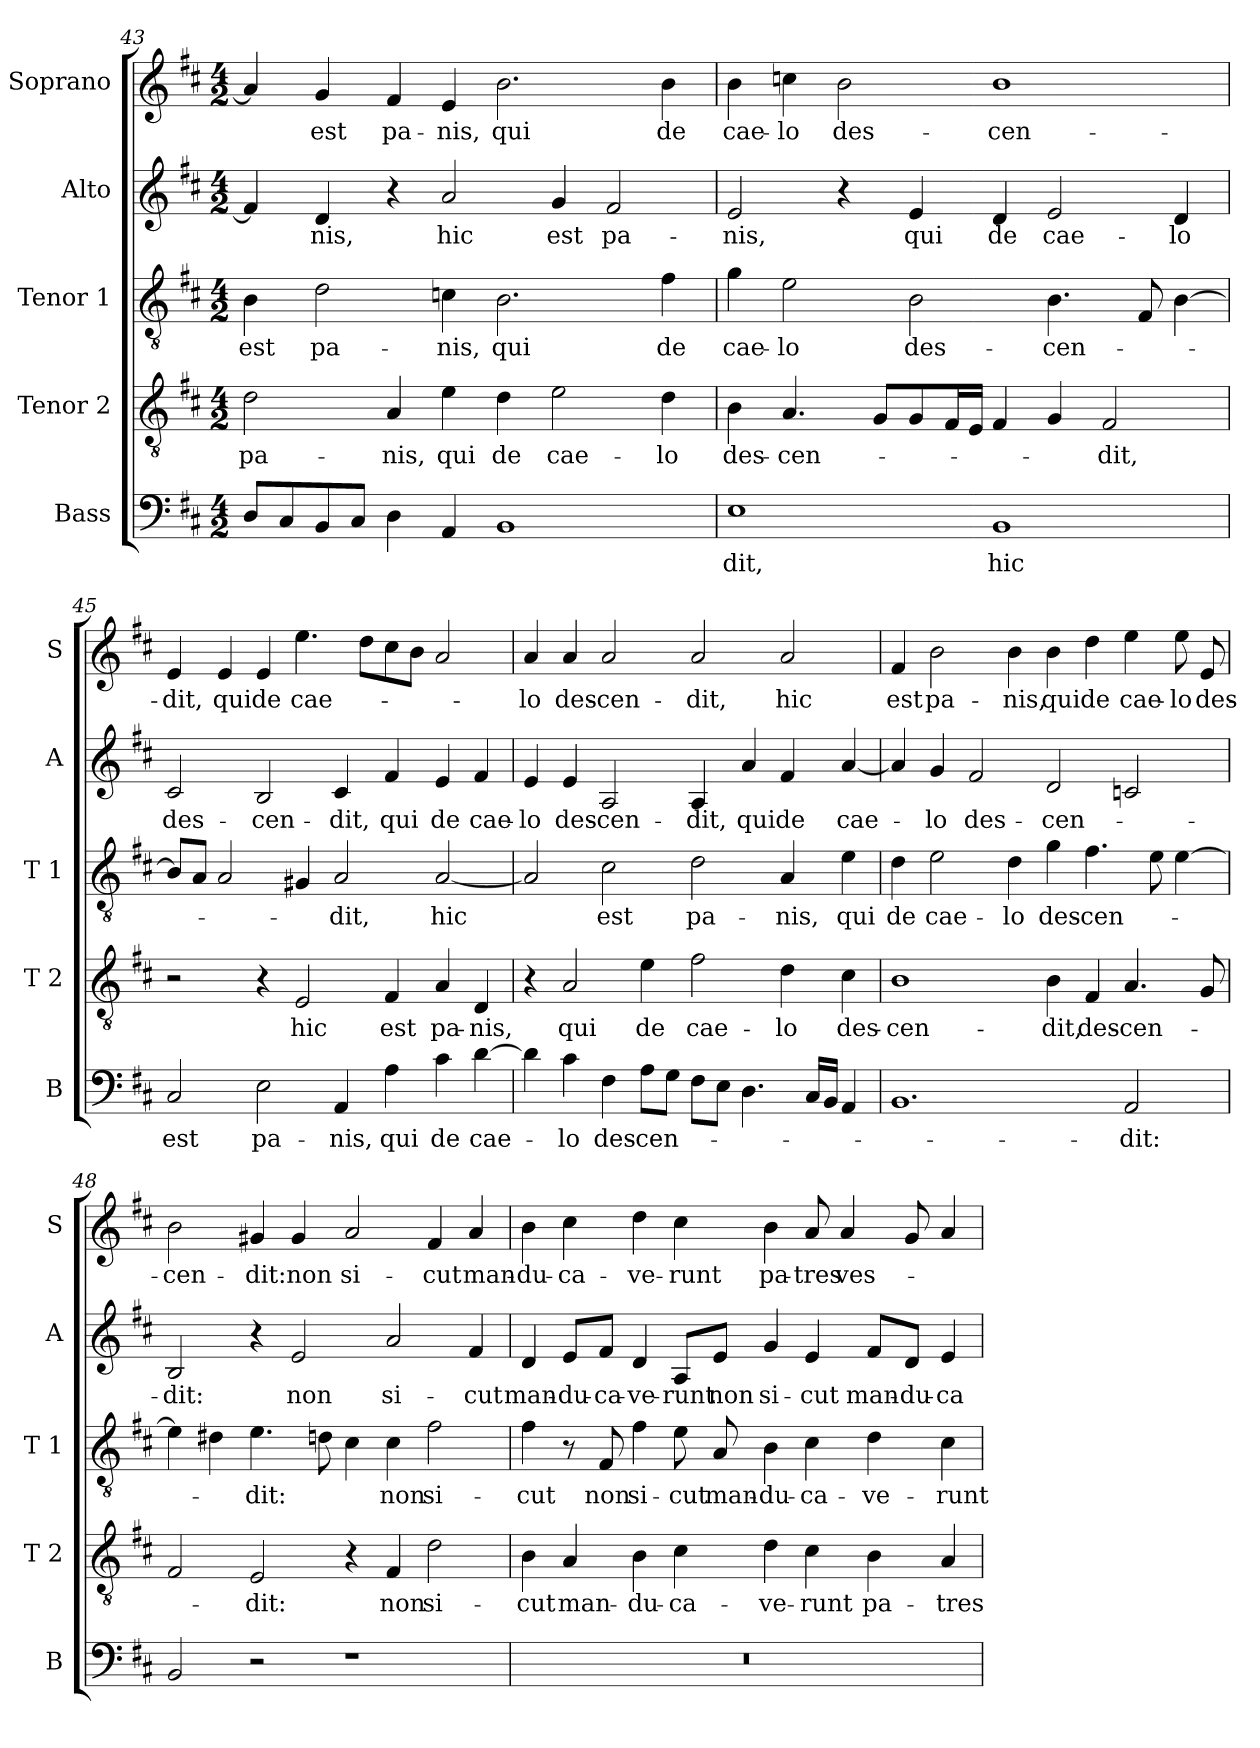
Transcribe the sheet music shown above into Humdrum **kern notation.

**kern	**text	**kern	**text	**kern	**text	**kern	**text	**kern	**text
*part5	*part5	*part4	*part4	*part3	*part3	*part2	*part2	*part1	*part1
*staff5	*staff5	*staff4	*staff4	*staff3	*staff3	*staff2	*staff2	*staff1	*staff1
*I"Bass	*	*I"Tenor 2	*	*I"Tenor 1	*	*I"Alto	*	*I"Soprano	*
*I'B	*	*I'T 2	*	*I'T 1	*	*I'A	*	*I'S	*
*clefF4	*	*clefGv2	*	*clefGv2	*	*clefG2	*	*clefG2	*
*k[f#c#]	*	*k[f#c#]	*	*k[f#c#]	*	*k[f#c#]	*	*k[f#c#]	*
*D:	*	*D:	*	*D:	*	*D:	*	*D:	*
*M4/2	*	*M4/2	*	*M4/2	*	*M4/2	*	*M4/2	*
=43	=43	=43	=43	=43	=43	=43	=43	=43	=43
!	!	!	!LO:LY:b	!	!LO:LY:b	!	!	!	!
8D/L	.	2d\	pa-	4B\	est	4f#/]	.	4a/]	.
8C#/	.	.	.	.	.	.	.	.	.
!	!	!	!	!	!LO:LY:b	!	!LO:LY:b	!	!LO:LY:b
8BB/	.	.	.	2d\	pa-	4d/	-nis,	4g/	est
8C#/J	.	.	.	.	.	.	.	.	.
!	!	!	!LO:LY:b	!	!	!	!	!	!LO:LY:b
4D\	.	4A/	-nis,	.	.	4r	.	4f#/	pa-
!	!	!	!LO:LY:b	!	!LO:LY:b	!	!LO:LY:b	!	!LO:LY:b
4AA/	.	4e\	qui	4cn\	-nis,	2a/	hic	4e/	-nis,
!	!	!	!LO:LY:b	!	!LO:LY:b	!	!	!	!LO:LY:b
1BB	.	4d\	de	2.B\	qui	.	.	2.b\	qui
!	!	!	!LO:LY:b	!	!	!	!LO:LY:b	!	!
.	.	2e\	cae-	.	.	4g/	est	.	.
!	!	!	!	!	!	!	!LO:LY:b	!	!
.	.	.	.	.	.	2f#/	pa-	.	.
!	!	!	!LO:LY:b	!	!LO:LY:b	!	!	!	!LO:LY:b
.	.	4d\	-lo	4f#\	de	.	.	4b\	de
!!LO:LB:g=z
=44	=44	=44	=44	=44	=44	=44	=44	=44	=44
!	!LO:LY:b	!	!LO:LY:b	!	!LO:LY:b	!	!LO:LY:b	!	!LO:LY:b
1E	-dit,	4B\	des-	4g\	cae-	2e/	-nis,	4b\	cae-
!	!	!	!LO:LY:b	!	!LO:LY:b	!	!	!	!LO:LY:b
.	.	4.A/	-cen-	2e\	-lo	.	.	4ccn\	-lo
!	!	!	!	!	!	!	!	!	!LO:LY:b
.	.	.	.	.	.	4r	.	2b\	des-
.	.	8G/L	.	.	.	.	.	.	.
!	!	!	!	!	!LO:LY:b	!	!LO:LY:b	!	!
.	.	8G/	.	2B\	des-	4e/	qui	.	.
.	.	16F#/L	.	.	.	.	.	.	.
.	.	16E/JJ	.	.	.	.	.	.	.
!	!LO:LY:b	!	!	!	!	!	!LO:LY:b	!	!LO:LY:b
1BB	hic	4F#/	.	.	.	4d/	de	1b	-cen-
!	!	!	!	!	!LO:LY:b	!	!LO:LY:b	!	!
.	.	4G/	.	4.B\	-cen-	2e/	cae-	.	.
!	!	!	!LO:LY:b	!	!	!	!	!	!
.	.	2F#/	-dit,	.	.	.	.	.	.
.	.	.	.	8F#/	.	.	.	.	.
!	!	!	!	!	!	!	!LO:LY:b	!	!
.	.	.	.	[4B\	.	4d/	-lo	.	.
=45	=45	=45	=45	=45	=45	=45	=45	=45	=45
!	!LO:LY:b	!	!	!	!	!	!LO:LY:b	!	!LO:LY:b
2C#/	est	2r	.	8B/L]	.	2c#/	des-	4e/	-dit,
.	.	.	.	8A/J	.	.	.	.	.
!	!	!	!	!	!	!	!	!	!LO:LY:b
.	.	.	.	2A/	.	.	.	4e/	qui
!	!LO:LY:b	!	!	!	!	!	!LO:LY:b	!	!LO:LY:b
2E\	pa-	4r	.	.	.	2B/	-cen-	4e/	de
!	!	!	!LO:LY:b	!	!	!	!	!	!LO:LY:b
.	.	2E/	hic	4G#X/	.	.	.	4.ee\	cae-
!	!LO:LY:b	!	!	!	!LO:LY:b	!	!LO:LY:b	!	!
4AA/	-nis,	.	.	2A/	-dit,	4c#/	-dit,	.	.
.	.	.	.	.	.	.	.	8dd\L	.
!	!LO:LY:b	!	!LO:LY:b	!	!	!	!LO:LY:b	!	!
4A\	qui	4F#/	est	.	.	4f#/	qui	8cc#\	.
.	.	.	.	.	.	.	.	8b\J	.
!	!LO:LY:b	!	!LO:LY:b	!	!LO:LY:b	!	!LO:LY:b	!	!
4c#\	de	4A/	pa-	[2A/	hic	4e/	de	2a/	.
!	!LO:LY:b	!	!LO:LY:b	!	!	!	!LO:LY:b	!	!
[4d\	cae-	4D/	-nis,	.	.	4f#/	cae-	.	.
=46	=46	=46	=46	=46	=46	=46	=46	=46	=46
!	!	!	!	!	!	!	!LO:LY:b	!	!LO:LY:b
4d\]	.	4r	.	2A/]	.	4e/	-lo	4a/	-lo
!	!LO:LY:b	!	!LO:LY:b	!	!	!	!LO:LY:b	!	!LO:LY:b
4c#\	-lo	2A/	qui	.	.	4e/	des-	4a/	des-
!	!LO:LY:b	!	!	!	!LO:LY:b	!	!LO:LY:b	!	!LO:LY:b
4F#\	des-	.	.	2c#\	est	2A/	-cen-	2a/	-cen-
!	!LO:LY:b	!	!LO:LY:b	!	!	!	!	!	!
8A\L	-cen-	4e\	de	.	.	.	.	.	.
8G\J	.	.	.	.	.	.	.	.	.
!	!	!	!LO:LY:b	!	!LO:LY:b	!	!LO:LY:b	!	!LO:LY:b
8F#\L	.	2f#\	cae-	2d\	pa-	4A/	-dit,	2a/	-dit,
8E\J	.	.	.	.	.	.	.	.	.
!	!	!	!	!	!	!	!LO:LY:b	!	!
4.D\	.	.	.	.	.	4a/	qui	.	.
!	!	!	!LO:LY:b	!	!LO:LY:b	!	!LO:LY:b	!	!LO:LY:b
.	.	4d\	-lo	4A/	-nis,	4f#/	de	2a/	hic
16C#/LL	.	.	.	.	.	.	.	.	.
16BB/JJ	.	.	.	.	.	.	.	.	.
!	!	!	!LO:LY:b	!	!LO:LY:b	!	!LO:LY:b	!	!
4AA/	.	4c#\	des-	4e\	qui	[4a/	cae-	.	.
!!LO:PB:g=z
=47	=47	=47	=47	=47	=47	=47	=47	=47	=47
!	!	!	!LO:LY:b	!	!LO:LY:b	!	!	!	!LO:LY:b
1.BB	.	1B	-cen-	4d\	de	4a/]	.	4f#/	est
!	!	!	!	!	!LO:LY:b	!	!LO:LY:b	!	!LO:LY:b
.	.	.	.	2e\	cae-	4g/	-lo	2b\	pa-
!	!	!	!	!	!	!	!LO:LY:b	!	!
.	.	.	.	.	.	2f#/	des-	.	.
!	!	!	!	!	!LO:LY:b	!	!	!	!LO:LY:b
.	.	.	.	4d\	-lo	.	.	4b\	-nis,
!	!	!	!LO:LY:b	!	!LO:LY:b	!	!LO:LY:b	!	!LO:LY:b
.	.	4B\	-dit,	4g\	des-	2d/	-cen-	4b\	qui
!	!	!	!LO:LY:b	!	!LO:LY:b	!	!	!	!LO:LY:b
.	.	4F#/	des-	4.f#\	-cen-	.	.	4dd\	de
!	!LO:LY:b	!	!LO:LY:b	!	!	!	!	!	!LO:LY:b
2AA/	-dit:	4.A/	-cen-	.	.	2cn/	.	4ee\	cae-
.	.	.	.	8e\	.	.	.	.	.
!	!	!	!	!	!	!	!	!	!LO:LY:b
.	.	.	.	[4e\	.	.	.	8ee\	-lo
!	!	!	!	!	!	!	!	!	!LO:LY:b
.	.	8G/	.	.	.	.	.	8e/	des-
=48	=48	=48	=48	=48	=48	=48	=48	=48	=48
!	!	!	!	!	!	!	!LO:LY:b	!	!LO:LY:b
2BB/	.	2F#/	.	4e\]	.	2B/	-dit:	2b\	-cen-
.	.	.	.	4d#X\	.	.	.	.	.
!	!	!	!LO:LY:b	!	!LO:LY:b	!	!	!	!LO:LY:b
2r	.	2E/	-dit:	4.e\	-dit:	4r	.	4g#X/	-dit:
!	!	!	!	!	!	!	!LO:LY:b	!	!LO:LY:b
.	.	.	.	.	.	2e/	non	4g#/	non
.	.	.	.	8dn\	.	.	.	.	.
!	!	!	!	!	!	!	!	!	!LO:LY:b
1r	.	4r	.	4c#\	.	.	.	2a/	si-
!	!	!	!LO:LY:b	!	!LO:LY:b	!	!LO:LY:b	!	!
.	.	4F#/	non	4c#\	non	2a/	si-	.	.
!	!	!	!LO:LY:b	!	!LO:LY:b	!	!	!	!LO:LY:b
.	.	2d\	si-	2f#\	si-	.	.	4f#/	-cut
!	!	!	!	!	!	!	!LO:LY:b	!	!LO:LY:b
.	.	.	.	.	.	4f#/	-cut	4a/	man-
=49	=49	=49	=49	=49	=49	=49	=49	=49	=49
!	!	!	!LO:LY:b	!	!LO:LY:b	!	!LO:LY:b	!	!LO:LY:b
0r	.	4B\	-cut	4f#\	-cut	4d/	man-	4b\	-du-
!	!	!	!LO:LY:b	!	!	!	!LO:LY:b	!	!LO:LY:b
.	.	4A/	man-	8r	.	8e/L	-du-	4cc#\	-ca-
!	!	!	!	!	!LO:LY:b	!	!LO:LY:b	!	!
.	.	.	.	8F#/	non	8f#/J	-ca-	.	.
!	!	!	!LO:LY:b	!	!LO:LY:b	!	!LO:LY:b	!	!LO:LY:b
.	.	4B\	-du-	4f#\	si-	4d/	-ve-	4dd\	-ve-
!	!	!	!LO:LY:b	!	!LO:LY:b	!	!LO:LY:b	!	!LO:LY:b
.	.	4c#\	-ca-	8e\	-cut	8A/L	-runt	4cc#\	-runt
!	!	!	!	!	!LO:LY:b	!	!LO:LY:b	!	!
.	.	.	.	8A/	man-	8e/J	non	.	.
!	!	!	!LO:LY:b	!	!LO:LY:b	!	!LO:LY:b	!	!LO:LY:b
.	.	4d\	-ve-	4B\	-du-	4g/	si-	4b\	pa-
!	!	!	!LO:LY:b	!	!LO:LY:b	!	!LO:LY:b	!	!LO:LY:b
.	.	4c#\	-runt	4c#\	-ca-	4e/	-cut	8a/	-tres
!	!	!	!	!	!	!	!	!	!LO:LY:b
.	.	.	.	.	.	.	.	4a/	ves-
!	!	!	!LO:LY:b	!	!LO:LY:b	!	!LO:LY:b	!	!
.	.	4B\	pa-	4d\	-ve-	8f#/L	man-	.	.
!	!	!	!	!	!	!	!LO:LY:b	!	!
.	.	.	.	.	.	8d/J	-du-	8g/	.
!	!	!	!LO:LY:b	!	!LO:LY:b	!	!LO:LY:b	!	!
.	.	4A/	-tres	4c#\	-runt	4e/	-ca-	4a/	.
=	=	=	=	=	=	=	=	=	=
*-	*-	*-	*-	*-	*-	*-	*-	*-	*-
